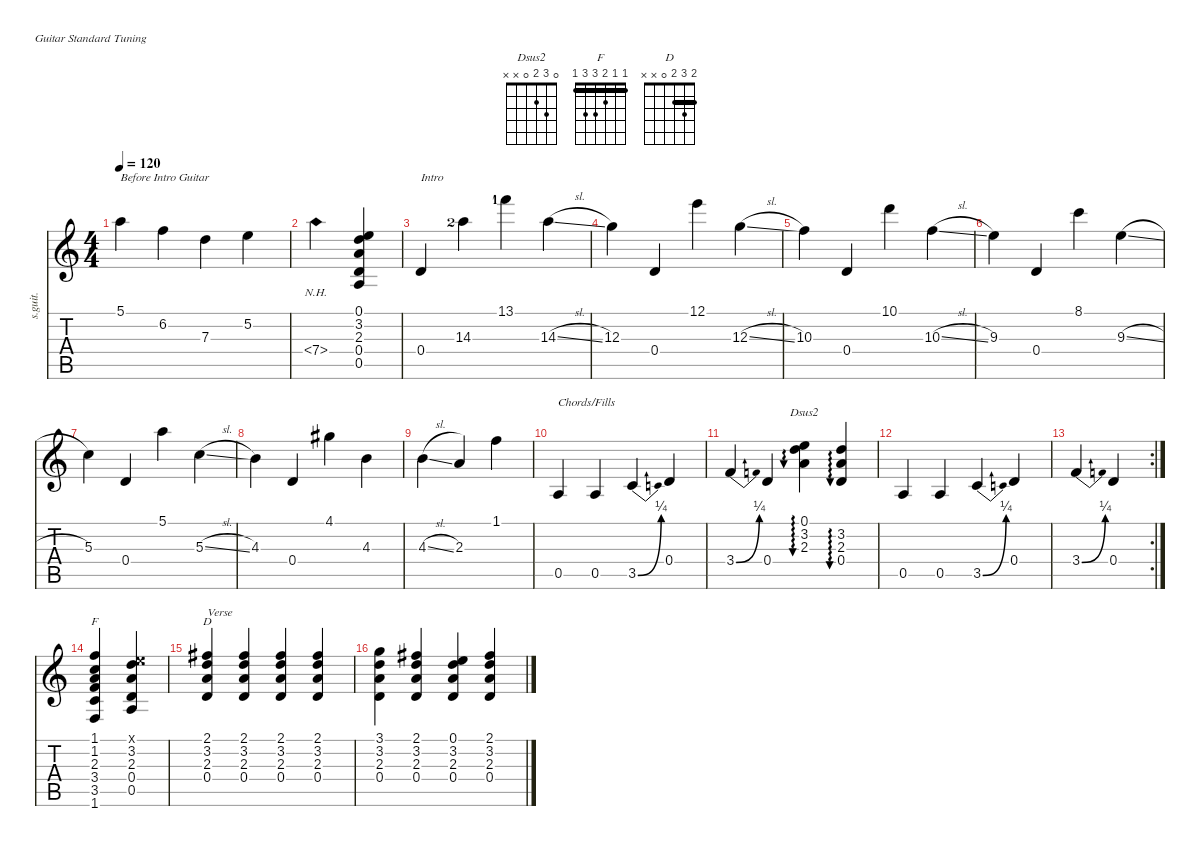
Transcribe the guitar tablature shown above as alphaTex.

\defaultSystemsLayout 4
\hideDynamics
\bracketExtendMode nobrackets
\otherSystemsTrackNameOrientation horizontal
\track ("Steel Guitar" "s.guit.") {instrument acousticguitarsteel}
\staff {score tabs}
\tuning (E4 B3 G3 D3 A2 E2)
\chord ("Dsus2" 0 3 2 0 x x)
\chord ("F" 1 1 2 3 3 1) {barre (1 1)}
\chord ("D" 2 3 2 0 x x) {barre 2}
\ts (4 4)
\tempo 120
\clef g2
\ks c
5.1.4{txt "Before Intro Guitar" dy mf instrument acousticguitarsteel beam Down} 6.2.4{beam Down} 7.3.4{beam Down} 5.2.4{beam Down} |
7.4{nh}.4{beam Down} (2.3 3.2 0.1 0.5 0.4).4{beam Up} |
0.4.4{txt "Intro" beam Up} 14.3{lf 3}.4{beam Down} 13.1{lf 2}.4{beam Down} 14.3{sl}.4{beam Down} |
12.3.4{beam Down} 0.4.4{beam Up} 12.1.4{beam Down} 12.3{sl}.4{beam Down} |
10.3.4{beam Down} 0.4.4{beam Up} 10.1.4{beam Down} 10.3{sl}.4{beam Down} |
9.3.4{beam Down} 0.4.4{beam Up} 8.1.4{beam Down} 9.3{sl}.4{beam Down} |
5.3.4{beam Down} 0.4.4{beam Up} 5.1.4{beam Down} 5.3{sl}.4{beam Down} |
4.3.4{beam Down} 0.4.4{beam Up} 4.1{acc #}.4{beam Down} 4.3.4{beam Down} |
4.3{sl}.4{beam Down} 2.3.4{beam Up} 1.1.4{beam Down} |
0.5.4{txt "Chords/Fills" beam Up} 0.5.4{beam Up} 3.5{be (bend 0 0 14.399999999999999 1)}.4{beam Up} 0.4.4{beam Up} |
3.4{be (bend 0 0 15 1)}.4{beam Up} 0.4.4{beam Up} (2.3 3.2 0.1).4{au 0 ch "Dsus2" beam Down} (3.2 2.3 0.4).4{au 0 beam Up} |
0.5.4{beam Up} 0.5.4{beam Up} 3.5{be (bend 0 0 14.399999999999999 1)}.4{beam Up} 0.4.4{beam Up} |
\rc 2
3.4{be (bend 0 0 15 1)}.4{beam Up} 0.4.4{beam Up} |
(1.6 3.5 3.4 2.3 1.2 1.1).4{ch "F" beam Up} (0.5 0.4 2.3 3.2 0.1{x}).4{beam Up} |
(0.4 2.3 3.2 2.1{acc #}).4{ch "D" txt "Verse" beam Up} (0.4 2.3 3.2 2.1{acc #}).4{beam Up} (0.4 2.3 3.2 2.1{acc #}).4{beam Up} (0.4 2.3 3.2 2.1{acc #}).4{beam Up} |
(3.1 3.2 2.3 0.4).4{beam Down} (2.1{acc #} 3.2 2.3 0.4).4{beam Up} (0.1 3.2 2.3 0.4).4{beam Up} (2.1{acc #} 3.2 2.3 0.4).4{beam Up}
